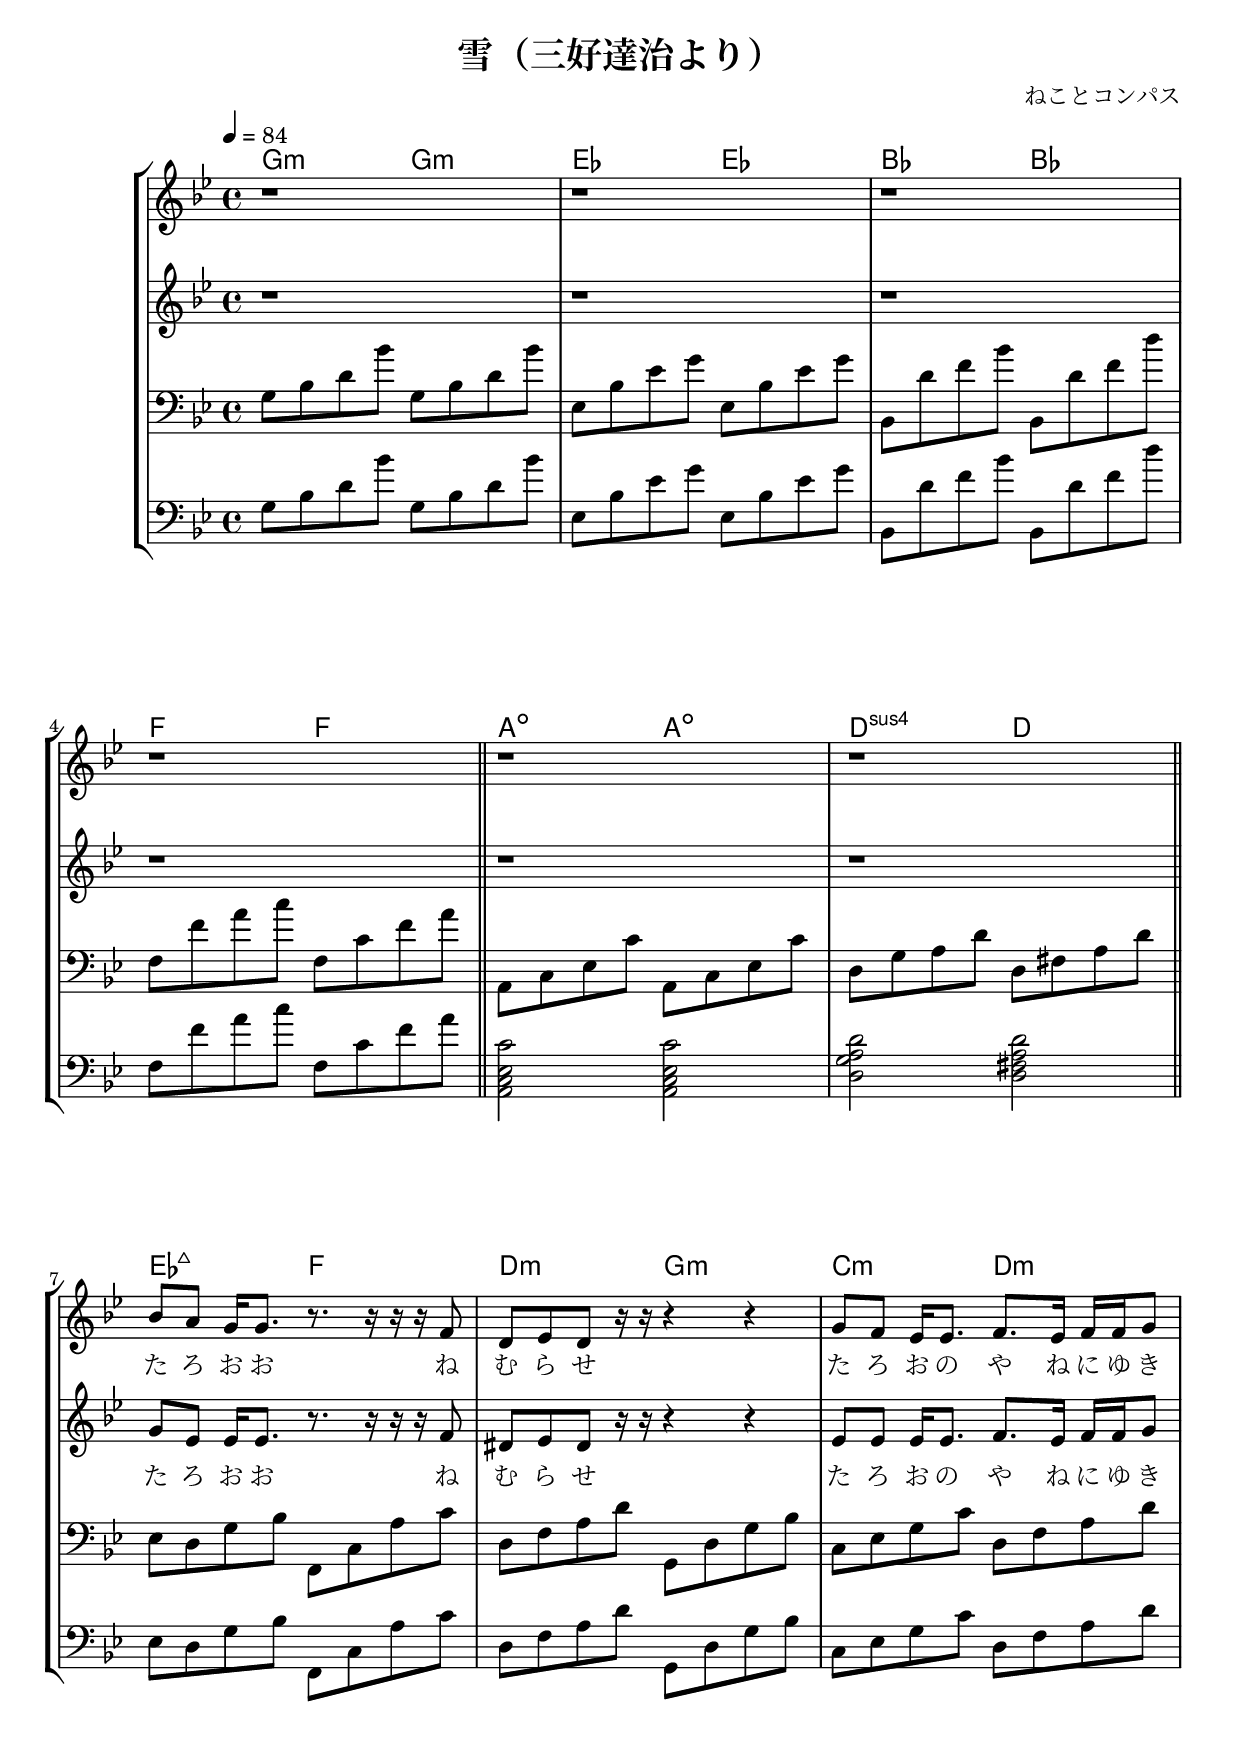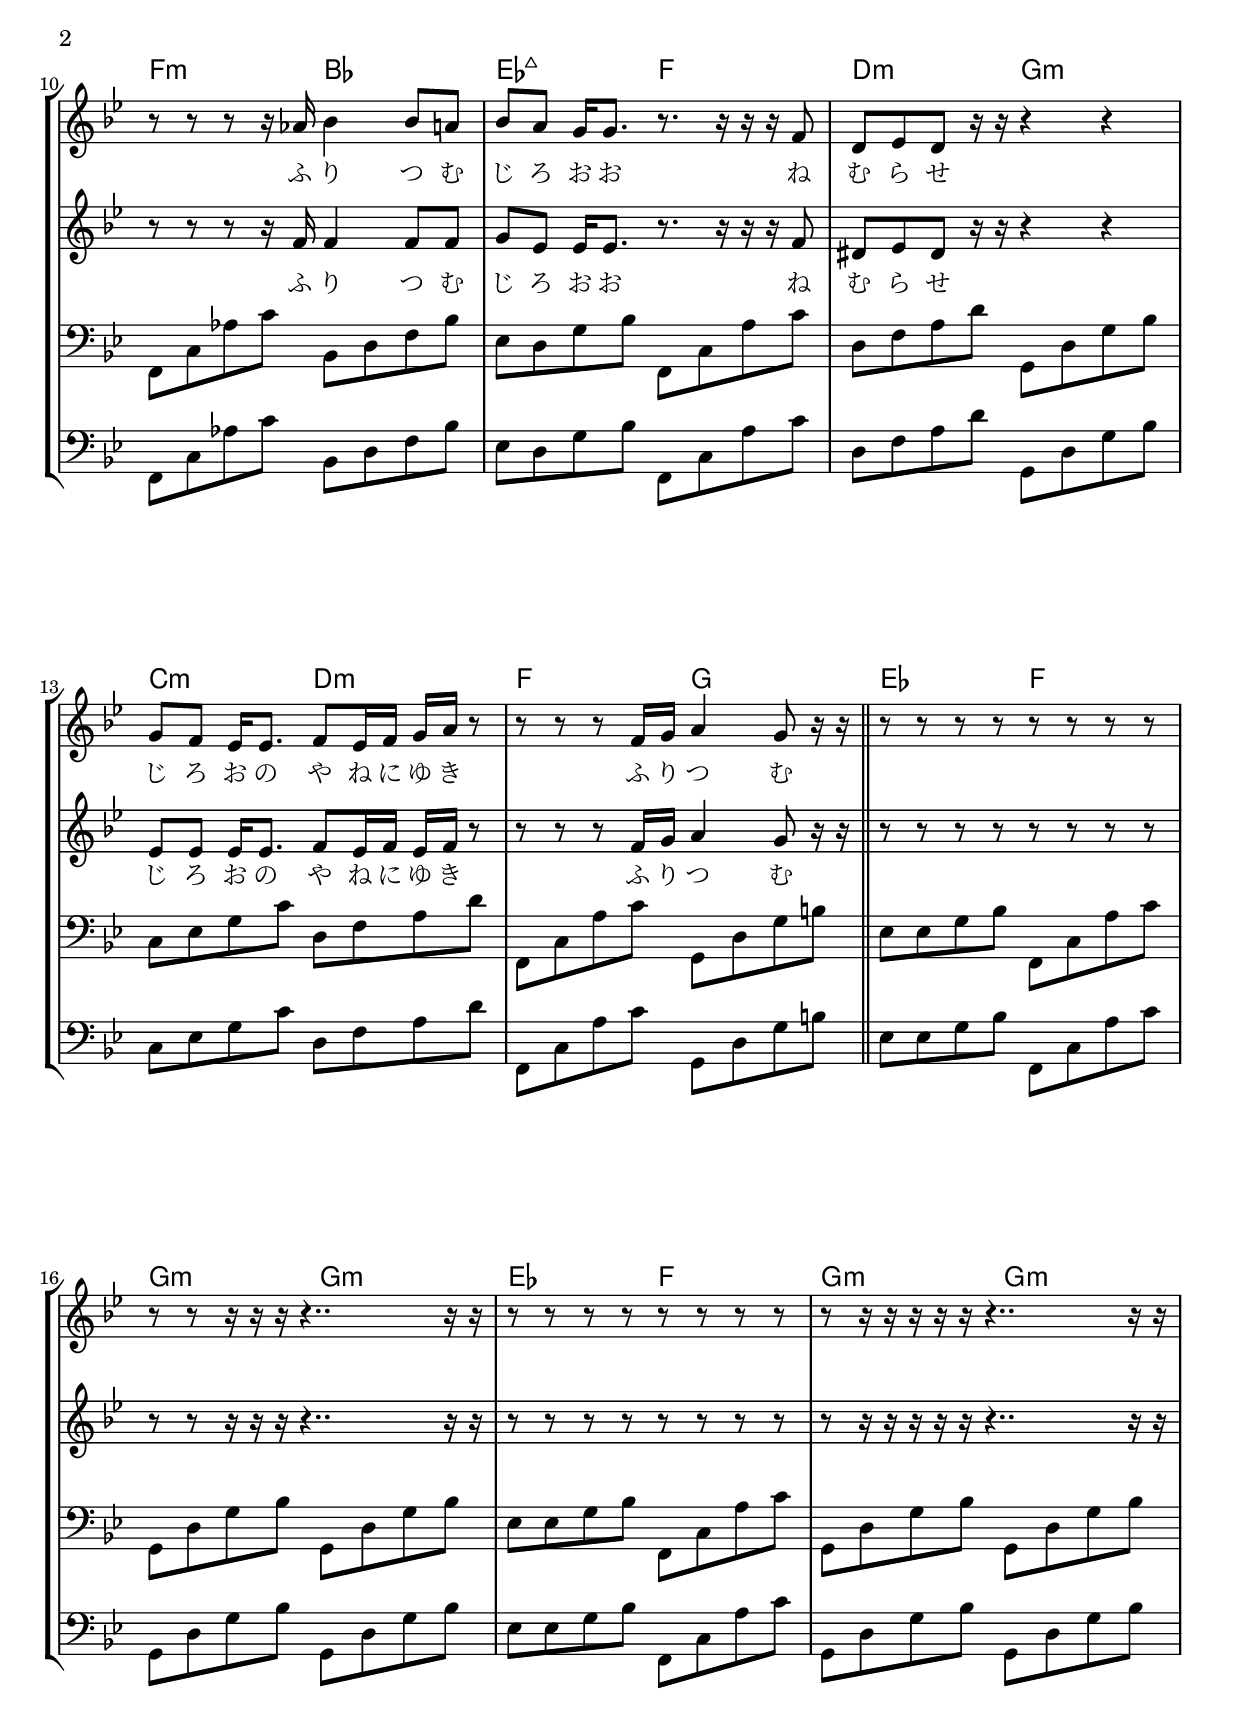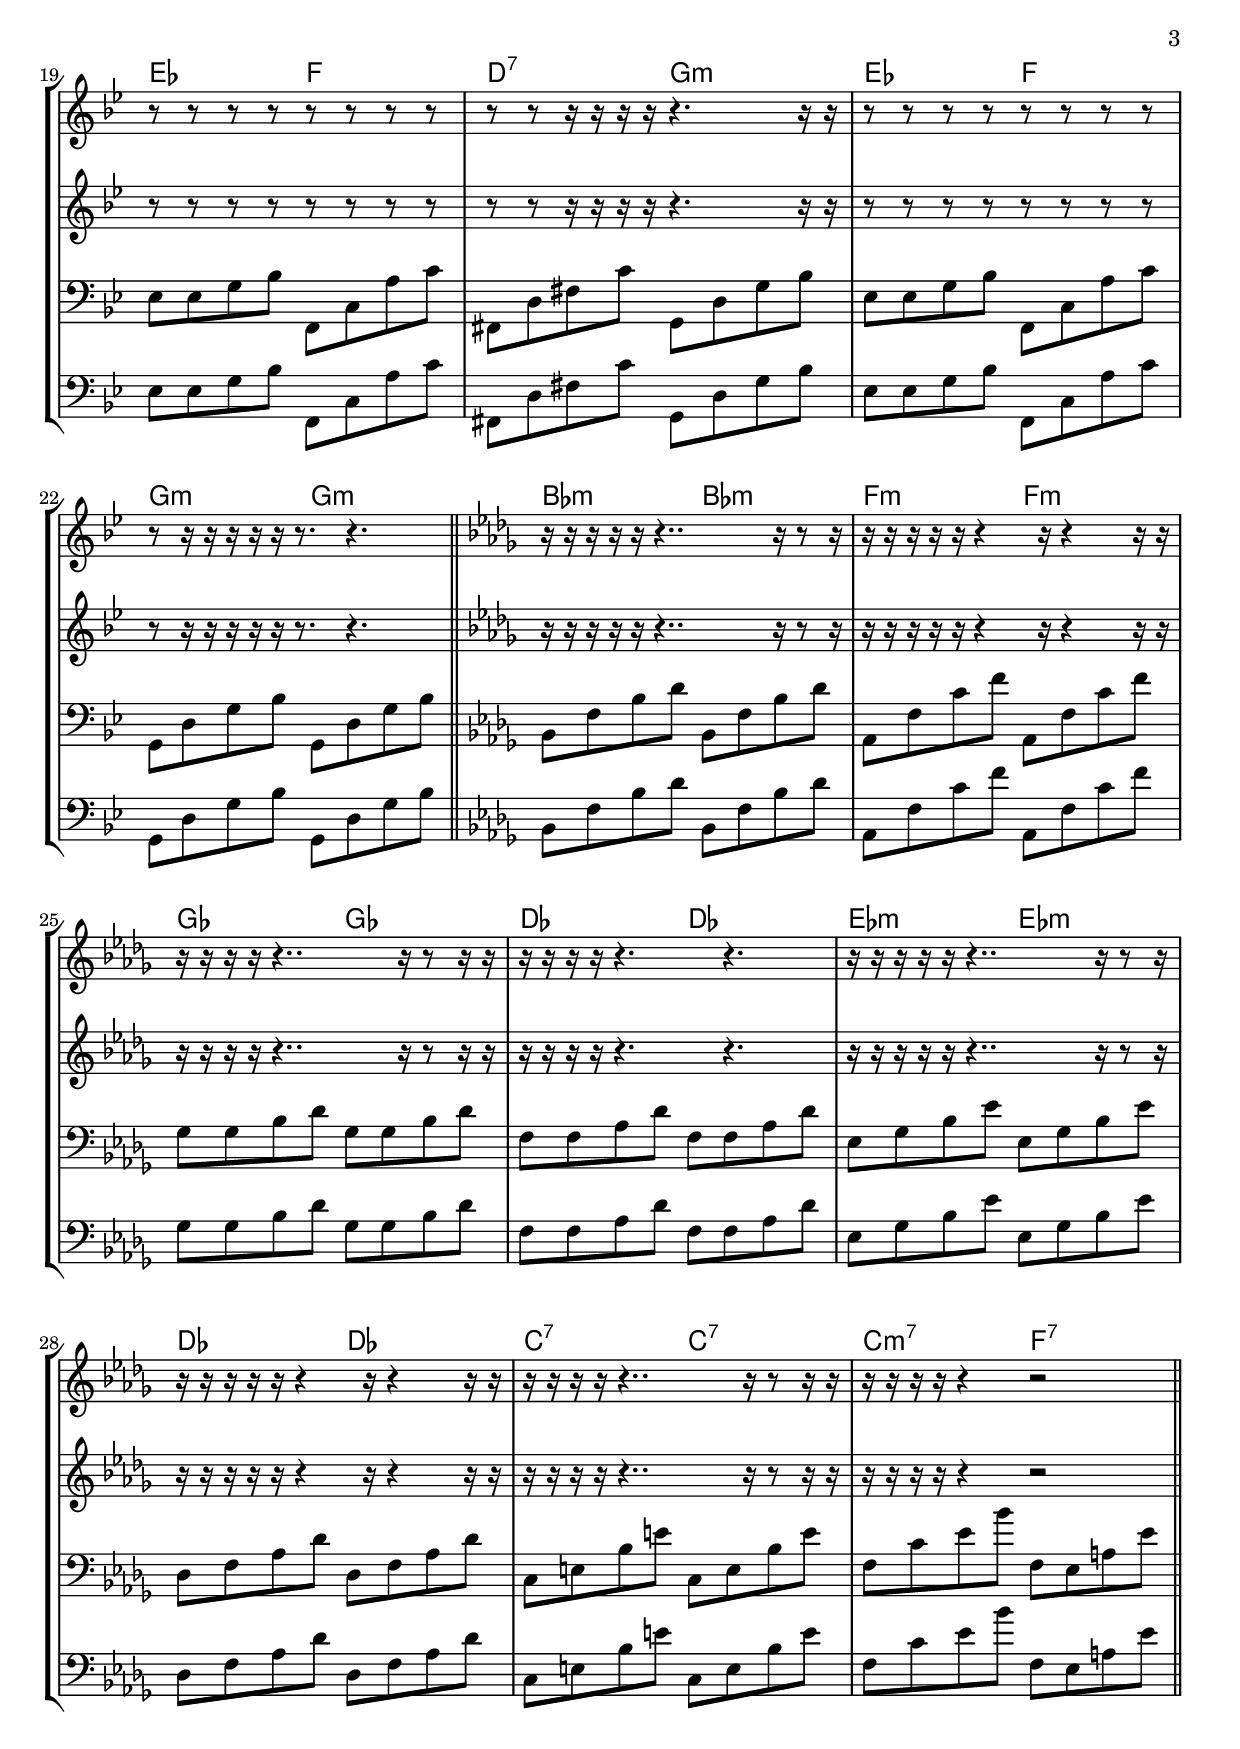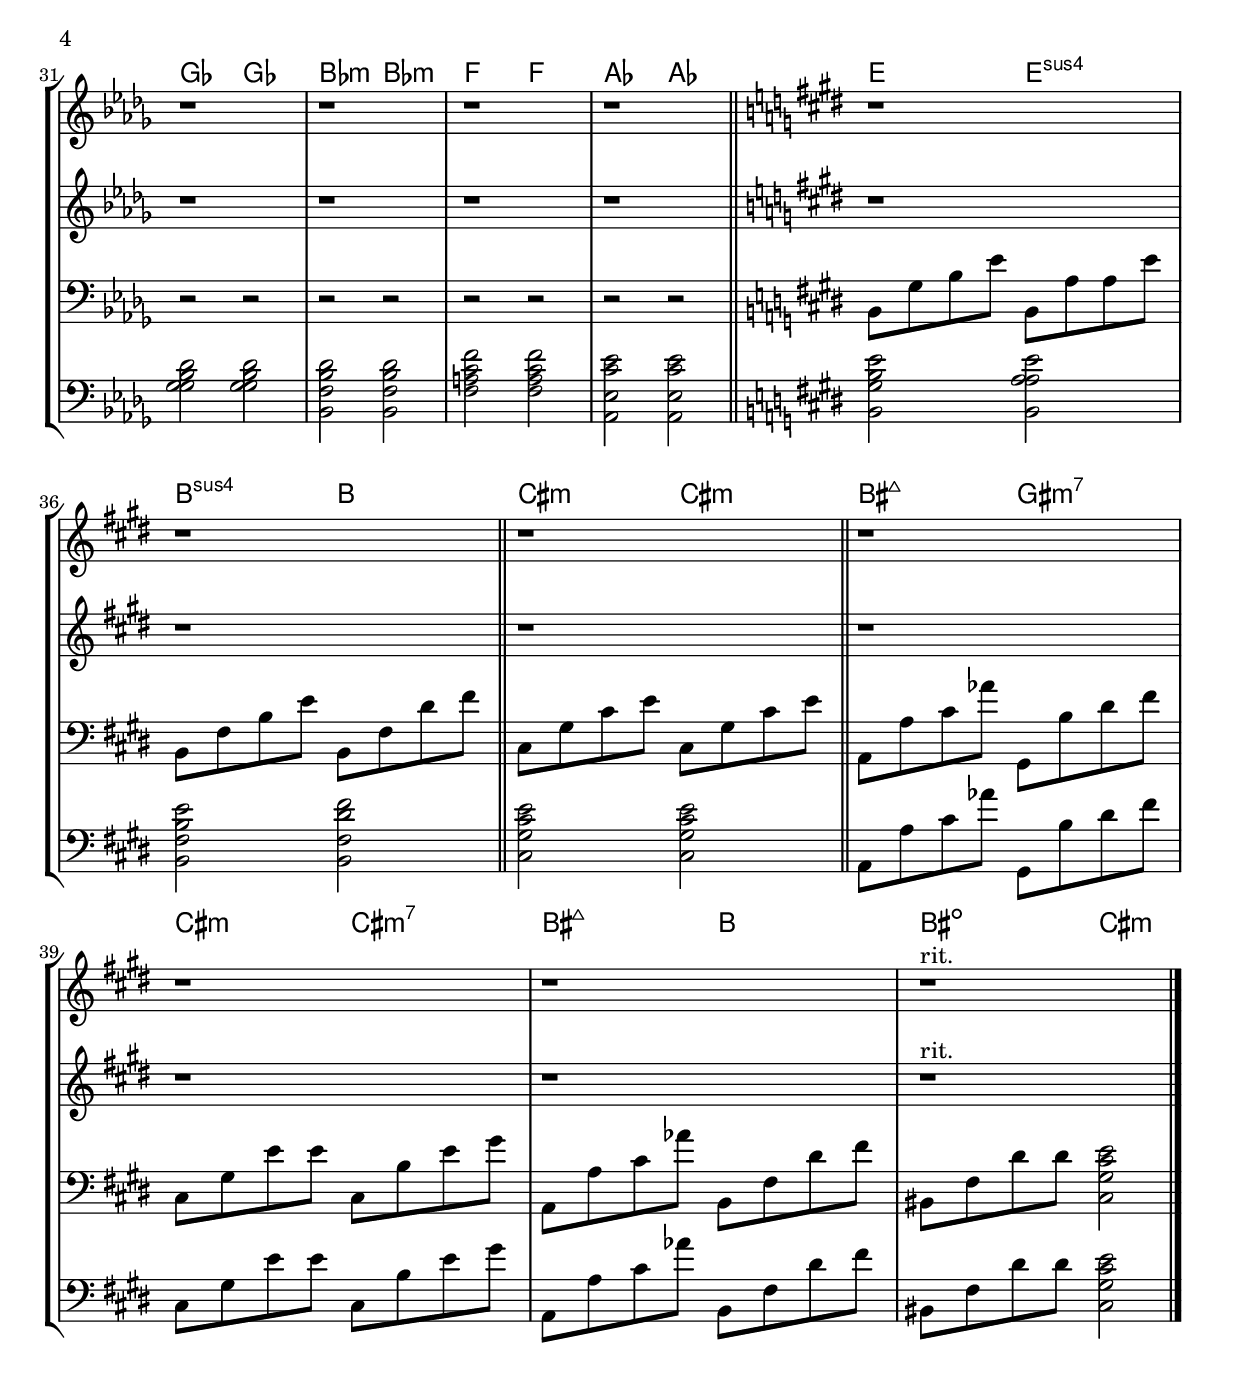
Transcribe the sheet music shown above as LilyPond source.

\version "2.12.1"

\header {
	title = \markup {雪（三好達治より）}
	composer = \markup \center-column {ねことコンパス}
}

harmony = \chordmode {
	g2:m g:m es es bes bes f f 

	a:dim a:dim d:sus4 d 

	es:maj7 f d:m g:m c:m d:m f:m bes es:maj7 f d:m g:m c:m d:m f g 

	es f g:m g:m es f g:m g:m es f d:7 g:m es f g:m g:m 

	bes:m bes:m f:m f:m ges ges des des es:m es:m des des c:7 c:7 c:m7 f:7 

	ges ges bes:m bes:m f f as as 

	e e:sus4 b:sus4 b 

	cis:m cis:m 

	bis:maj7 gis:min7 cis:m cis:min7 bis:maj7 b bis:dim cis:m 
}

melody = {
	\key bes \major
	\tempo 4 = 84
	r1 | r1 | r1 | r1   
	r1 | r1   
	\set Staff.midiInstrument = #"fss0.39"
	bes'8  a'8  g'16  g'8.  r8.  r16  r16  r16  f'8 
	d'8  es'8  d'8  r16  r16  r4  r4 
	g'8  f'8  es'16  es'8.  f'8.  es'16  f'16  f'16  g'8 
	r8  r8  r8  r16  as'16  bes'4  bes'8  a'8 
	bes'8  a'8  g'16  g'8.  r8.  r16  r16  r16  f'8 
	d'8  es'8  d'8  r16  r16  r4  r4 
	g'8  f'8  es'16  es'8.  f'8  es'16  f'16  g'16  a'16  r8 
	r8  r8  r8  f'16  g'16  a'4  g'8  	\set Staff.midiInstrument = #"Synthstrings 1"
	r16  r16 
	r8  r8  r8  r8  r8  r8  r8  r8 
	r8  r8  r16  r16  r16  r4..  r16  r16 
	r8  r8  r8  r8  r8  r8  r8  r8 
	r8  r16  r16  r16  r16  r16  r4..  r16  r16 
	r8  r8  r8  r8  r8  r8  r8  r8 
	r8  r8  r16  r16  r16  r16  r4.  r16  r16 
	r8  r8  r8  r8  r8  r8  r8  r8 
	r8  r16  r16  r16  r16  r16  r8.  	\set Staff.midiInstrument = #"String Ensemble 1"
	r4. 
		\key des \major
r16  r16  r16  r16  r16  r4..  r16  r8  r16 
	r16  r16  r16  r16  r16  r4~r16  r4  r16  r16 
	r16  r16  r16  r16  r4..  r16  r8  r16  r16 
	r16  r16  r16  r16  r4.  r4. 
	r16  r16  r16  r16  r16  r4..  r16  r8  r16 
	r16  r16  r16  r16  r16  r4~r16  r4  r16  r16 
	r16  r16  r16  r16  r4..  r16  r8  r16  r16 
	r16  r16  r16  r16  r4  	r2 	r1 | r1 | r1 | r1   
	\key e \major
	r1 | r1   
	r1   
	r1 | r1 | r1 | r1^"rit." \bar "|."
}

words = \lyricmode {
	
	
	た  ろ  お  お  ね  む  ら  せ  た  ろ  お  の  や  ね  に  ゆ  き  ふ  り  つ  む  じ  ろ  お  お  ね  む  ら  せ  じ  ろ  お  の  や  ね  に  ゆ  き  ふ  り  つ  む  
	
	
	
	
	
	
}

secondmelody = {
	\key bes \major
	\tempo 4 = 84
	r1 | r1 | r1 | r1   
	r1 | r1   
	\set Staff.midiInstrument = #"fss0.32"
	g'8  es'8  es'16  es'8.  r8.  r16  r16  r16  f'8 
	dis'8  es'8  dis'8  r16  r16  r4  r4 
	es'8  es'8  es'16  es'8.  f'8.  es'16  f'16  f'16  g'8 
	r8  r8  r8  r16  f'16  f'4  f'8  f'8 
	g'8  es'8  es'16  es'8.  r8.  r16  r16  r16  f'8 
	dis'8  es'8  dis'8  r16  r16  r4  r4 
	es'8  es'8  es'16  es'8.  f'8  es'16  f'16  es'16  f'16  r8 
	r8  r8  r8  f'16  g'16  a'4  g'8  	\set Staff.midiInstrument = #"Acoustic grand"
	r16  r16 
	r8  r8  r8  r8  r8  r8  r8  r8 
	r8  r8  r16  r16  r16  r4..  r16  r16 
	r8  r8  r8  r8  r8  r8  r8  r8 
	r8  r16  r16  r16  r16  r16  r4..  r16  r16 
	r8  r8  r8  r8  r8  r8  r8  r8 
	r8  r8  r16  r16  r16  r16  r4.  r16  r16 
	r8  r8  r8  r8  r8  r8  r8  r8 
	r8  r16  r16  r16  r16  r16  r8.  	\set Staff.midiInstrument = #"Pad 8 (sweep)"
	r4. 
		\key des \major
r16  r16  r16  r16  r16  r4..  r16  r8  r16 
	r16  r16  r16  r16  r16  r4~r16  r4  r16  r16 
	r16  r16  r16  r16  r4..  r16  r8  r16  r16 
	r16  r16  r16  r16  r4.  r4. 
	r16  r16  r16  r16  r16  r4..  r16  r8  r16 
	r16  r16  r16  r16  r16  r4~r16  r4  r16  r16 
	r16  r16  r16  r16  r4..  r16  r8  r16  r16 
	r16  r16  r16  r16  r4  	r2 	r1 | r1 | r1 | r1   
	\key e \major
	r1 | r1   
	r1   
	r1 | r1 | r1 | r1^"rit." \bar "|."
}

secondwords = \lyricmode {
	
	
	た  ろ  お  お  ね  む  ら  せ  た  ろ  お  の  や  ね  に  ゆ  き  ふ  り  つ  む  じ  ろ  お  お  ね  む  ら  せ  じ  ろ  お  の  や  ね  に  ゆ  き  ふ  り  つ  む  
	
	
	
	
	
	
}

tempochange = {
	\tempo 4 = 84
	r1 | r1 | r1 | r1 \bar "||"
	\tempo 4 = 84
	r1 | r1 \bar "||"
	\tempo 4 = 84
	r1 | r1 | r1 | r1 | r1 | r1 | r1 | r1 \bar "||"
	\tempo 4 = 84
	r1 | r1 | r1 | r1 | r1 | r1 | r1 | r1 \bar "||"
	\tempo 4 = 84
	r1 | r1 | r1 | r1 | r1 | r1 | r1 | r1 \bar "||"
	\tempo 4 = 84
	r1 | r1 | r1 | r1 \bar "||"
	\tempo 4 = 84
	r1 | r1 \bar "||"
	\tempo 4 = 84
	r1 \bar "||"
	\tempo 4 = 84
	r1 | r1 | r1 | \tempo 4 = 63 r2 \tempo 4 = 56 r2 \bar "|."
}

mainacc = {
	\clef bass
	\set Staff.midiInstrument = #"Acoustic grand"
	\key bes \major
	\tempo 4 = 84
	g8 bes8 d'8 bes'8
	g8 bes8 d'8 bes'8
	es8 bes8 es'8 g'8
	es8 bes8 es'8 g'8
	bes,8 d'8 f'8 bes'8
	bes,8 d'8 f'8 d''8
	f8 f'8 a'8 c''8
	f8 c'8 f'8 a'8
	\bar "||"

	\set Staff.midiInstrument = #"FX 4 (atmosphere)"
	a,8 c8 es8 c'8
	a,8 c8 es8 c'8
	d8 g8 a8 d'8
	d8 fis8 a8 d'8
	\bar "||"

	\set Staff.midiInstrument = #"Electric Guitar (clean)"
	es8 d8 g8 bes8
	f,8 c8 a8 c'8
	d8 f8 a8 d'8
	g,8 d8 g8 bes8
	c8 es8 g8 c'8
	d8 f8 a8 d'8
	f,8 c8 as8 c'8
	bes,8 d8 f8 bes8
	es8 d8 g8 bes8
	f,8 c8 a8 c'8
	d8 f8 a8 d'8
	g,8 d8 g8 bes8
	c8 es8 g8 c'8
	d8 f8 a8 d'8
	f,8 c8 a8 c'8
	g,8 d8 g8 b8
	\bar "||"

	\set Staff.midiInstrument = #"FX 4 (atmosphere)"
	es8 es8 g8 bes8
	f,8 c8 a8 c'8
	g,8 d8 g8 bes8
	g,8 d8 g8 bes8
	es8 es8 g8 bes8
	f,8 c8 a8 c'8
	g,8 d8 g8 bes8
	g,8 d8 g8 bes8
	es8 es8 g8 bes8
	f,8 c8 a8 c'8
	fis,8 d8 fis8 c'8
	g,8 d8 g8 bes8
	es8 es8 g8 bes8
	f,8 c8 a8 c'8
	g,8 d8 g8 bes8
	g,8 d8 g8 bes8
	\bar "||"

	\set Staff.midiInstrument = #"FX 4 (atmosphere)"
	\key des \major
	bes,8 f8 bes8 des'8
	bes,8 f8 bes8 des'8
	as,8 f8 c'8 f'8
	as,8 f8 c'8 f'8
	ges8 ges8 bes8 des'8
	ges8 ges8 bes8 des'8
	f8 f8 as8 des'8
	f8 f8 as8 des'8
	es8 ges8 bes8 es'8
	es8 ges8 bes8 es'8
	des8 f8 as8 des'8
	des8 f8 as8 des'8
	c8 e8 bes8 e'8
	c8 e8 bes8 e'8
	f8 c'8 es'8 bes'8
	f8 es8 a8 es'8
	\bar "||"

	\set Staff.midiInstrument = #"Pad 3 (polysynth)"
	r2
	r2
	r2
	r2
	r2
	r2
	r2
	r2
	\bar "||"

	\set Staff.midiInstrument = #"Acoustic grand"
	\key e \major
	b,8 gis8 b8 e'8
	b,8 a8 a8 e'8
	b,8 fis8 b8 e'8
	b,8 fis8 dis'8 fis'8
	\bar "||"

	\set Staff.midiInstrument = #"Synthbrass 1"
	cis8 gis8 cis'8 e'8
	cis8 gis8 cis'8 e'8
	\bar "||"

	\set Staff.midiInstrument = #"Pad 2 (warm)"
	a,8 a8 cis'8 as'8
	gis,8 b8 dis'8 fis'8
	cis8 gis8 e'8 e'8
	cis8 b8 e'8 gis'8
	a,8 a8 cis'8 as'8
	b,8 fis8 dis'8 fis'8
	bis,8 fis8 dis'8 dis'8
	<cis gis cis' e'>2
	\bar "|."
}

subacc = {
	\clef bass
	\set Staff.midiInstrument = #"Pad 3 (polysynth)"
	\key bes \major
	\tempo 4 = 84
	g8 bes8 d'8 bes'8
	g8 bes8 d'8 bes'8
	es8 bes8 es'8 g'8
	es8 bes8 es'8 g'8
	bes,8 d'8 f'8 bes'8
	bes,8 d'8 f'8 d''8
	f8 f'8 a'8 c''8
	f8 c'8 f'8 a'8
	\bar "||"

	\set Staff.midiInstrument = #"Electric Guitar (clean)"
	<a, c es c'>2
	<a, c es c'>2
	<d g a d'>2
	<d fis a d'>2
	\bar "||"

	\set Staff.midiInstrument = #"Pad 4 (choir)"
	es8 d8 g8 bes8
	f,8 c8 a8 c'8
	d8 f8 a8 d'8
	g,8 d8 g8 bes8
	c8 es8 g8 c'8
	d8 f8 a8 d'8
	f,8 c8 as8 c'8
	bes,8 d8 f8 bes8
	es8 d8 g8 bes8
	f,8 c8 a8 c'8
	d8 f8 a8 d'8
	g,8 d8 g8 bes8
	c8 es8 g8 c'8
	d8 f8 a8 d'8
	f,8 c8 a8 c'8
	g,8 d8 g8 b8
	\bar "||"

	\set Staff.midiInstrument = #"Electric Guitar (clean)"
	es8 es8 g8 bes8
	f,8 c8 a8 c'8
	g,8 d8 g8 bes8
	g,8 d8 g8 bes8
	es8 es8 g8 bes8
	f,8 c8 a8 c'8
	g,8 d8 g8 bes8
	g,8 d8 g8 bes8
	es8 es8 g8 bes8
	f,8 c8 a8 c'8
	fis,8 d8 fis8 c'8
	g,8 d8 g8 bes8
	es8 es8 g8 bes8
	f,8 c8 a8 c'8
	g,8 d8 g8 bes8
	g,8 d8 g8 bes8
	\bar "||"

	\set Staff.midiInstrument = #"Electric Guitar (clean)"
	\key des \major
	bes,8 f8 bes8 des'8
	bes,8 f8 bes8 des'8
	as,8 f8 c'8 f'8
	as,8 f8 c'8 f'8
	ges8 ges8 bes8 des'8
	ges8 ges8 bes8 des'8
	f8 f8 as8 des'8
	f8 f8 as8 des'8
	es8 ges8 bes8 es'8
	es8 ges8 bes8 es'8
	des8 f8 as8 des'8
	des8 f8 as8 des'8
	c8 e8 bes8 e'8
	c8 e8 bes8 e'8
	f8 c'8 es'8 bes'8
	f8 es8 a8 es'8
	\bar "||"

	\set Staff.midiInstrument = #"Electric Piano 1"
	<ges ges bes des'>2
	<ges ges bes des'>2
	<bes, f bes des'>2
	<bes, f bes des'>2
	<f a c' f'>2
	<f a c' f'>2
	<as, es c' es'>2
	<as, es c' es'>2
	\bar "||"

	\set Staff.midiInstrument = #"FX 4 (atmosphere)"
	\key e \major
	<b, gis b e'>2
	<b, a a e'>2
	<b, fis b e'>2
	<b, fis dis' fis'>2
	\bar "||"

	\set Staff.midiInstrument = #"Acoustic grand"
	<cis gis cis' e'>2
	<cis gis cis' e'>2
	\bar "||"

	\set Staff.midiInstrument = #"Electric Grand"
	a,8 a8 cis'8 as'8
	gis,8 b8 dis'8 fis'8
	cis8 gis8 e'8 e'8
	cis8 b8 e'8 gis'8
	a,8 a8 cis'8 as'8
	b,8 fis8 dis'8 fis'8
	bis,8 fis8 dis'8 dis'8
	<cis gis cis' e'>2
	\bar "|."
}

percA = {
	\drummode {
	r1 |r1 |r1 |r1 \bar "||"
	r1  |r2 r8 hho4 hho8  \bar "||"
	cymr4 cymr4 cymr4 cymr4  |cymr4 cymr8 cymr16 cymr16 cymr4 cymr4  |cymr4 cymr4 cymr4 cymr4  |cymr4 cymr2.  |cymr4 cymr4 cymr4 cymr4  |cymr4 cymr8 cymr16 cymr16 cymr4 cymr4  |cymr4 cymr4 cymr4 cymr4  |cymr4 cymr2.  \bar "||"
	r1  |r1  |r1  |r1  |r1  |r1  |r1  |r2 r8 hho4 hho8  \bar "||"
	cymr4 cymr4 cymr4 cymr4  |cymr4 cymr8 cymr16 cymr16 cymr4 cymr4  |cymr4 cymr4 cymr4 cymr4  |cymr4 cymr2.  |cymr4 cymr4 cymr4 cymr4  |cymr4 cymr8 cymr16 cymr16 cymr4 cymr4  |cymr4 cymr4 cymr4 cymr4  |cymr4 cymr2.  \bar "||"
	r1  |r1  |r1  |r2 r8 hho4 hho8  \bar "||"
	r1  |r2 r8 hho4 hho8  \bar "||"
	r2. hho4  \bar "||"
	hh8 hh8 hh8 hh8 hh8 hh8 hh8 hh8  |hh8 hh8 hh8 hh8 hh4 hh8 hh8  |hh8 hh8 hh8 hh8 hh8 hh8 hh8 hh8  |r8 hh2. r8  \bar "|."
	}
}

percB = {
	\drummode {
	r1 |r1 |r1 |r1 \bar "||"
	r4. hhp2 hhp8  |hhp4 hhp4 hhp4 hhp4  \bar "||"
	r2 sn2  |r2 sn2  |r2 sn2  |r8 sn8 sn2.  |r2 sn2  |r2 sn2  |r2 sn2  |r8 sn8 sn2.  \bar "||"
	r4. hhp2 hhp8  |r4. hhp2 hhp8  |r4. hhp2 hhp8  |r4. hhp2 hhp8  |r4. hhp2 hhp8  |r4. hhp2 hhp8  |r4. hhp2 hhp8  |hhp4 hhp4 hhp4 hhp4  \bar "||"
	r2 sn2  |r2 sn2  |r2 sn2  |r8 sn8 sn2.  |r2 sn2  |r2 sn2  |r2 sn2  |r8 sn8 sn2.  \bar "||"
	r4. hhp2 hhp8  |r4. hhp2 hhp8  |r4. hhp2 hhp8  |hhp4 hhp4 hhp4 hhp4  \bar "||"
	r4. hhp2 hhp8  |hhp4 hhp4 hhp4 hhp4  \bar "||"
	r16 hhp16 hhp8 hhp16 hhp8 hhp2 hhp16  \bar "||"
	r4 sn8. sn8 sn8. sn8. sn16  |r4 sn8. sn8 sn8. sn4  |r4 sn8. sn8 sn8. sn8. sn16  |r4 sn2 sn4  \bar "|."
	}
}

percC = {
	\drummode {
	r1 |r1 |r1 |r1 \bar "||"
	hh4 hh4 hh4 hh4  |r4. hh2 r8  \bar "||"
	bd2. r8 bd8  |bd2. r8 bd8  |bd2. r8 bd8  |bd4. bd8 bd4. bd8  |bd2. r8 bd8  |bd2. r8 bd8  |bd2. r8 bd8  |bd2 r8 bd4.  \bar "||"
	hh4 hh4 hh4 hh4  |hh4 hh4 hh4 hh4  |hh4 hh4 hh4 hh4  |hh4 hh4 hh4 hh4  |hh4 hh4 hh4 hh4  |hh4 hh4 hh4 hh4  |hh4 hh4 hh4 hh4  |r4. hh2 r8  \bar "||"
	bd2. r8 bd8  |bd2. r8 bd8  |bd2. r8 bd8  |bd4. bd8 bd4. bd8  |bd2. r8 bd8  |bd2. r8 bd8  |bd2. r8 bd8  |bd2 r8 bd4.  \bar "||"
	hh4 hh4 hh4 hh4  |hh4 hh4 hh4 hh4  |hh4 hh4 hh4 hh4  |r4. hh2 r8  \bar "||"
	hh4 hh4 hh4 hh4  |r4. hh2 r8  \bar "||"
	hh8. hh8. hh4 hh4 hh8  \bar "||"
	bd8 bd4 bd2 bd8  |bd8 bd2 bd4.  |bd8 bd4 bd2 bd8  |bd8 bd4. bd4. bd8  \bar "|."
	}
}

percD = {
	\drummode {
	r1 |r1 |r1 |r1 \bar "||"
	bd2. r8 bd8  |bd8. bd4. r16 bd4 bd8  \bar "||"
	r1 |r1 |r1 |r2 r8 tommh8 tommh4  |r1 |r1 |r1 |r8. tommh8. tommh2 r8  \bar "||"
	bd2. r8 bd8  |bd8. bd8. bd2 bd8  |bd2. r8 bd8  |bd8. bd8. bd2 bd8  |bd2. r8 bd8  |bd8. bd8. bd2 bd8  |bd2. r8 bd8  |bd8. bd4. r16 bd4 bd8  \bar "||"
	r1 |r1 |r1 |r2 r8 tommh8 tommh4  |r1 |r1 |r1 |r8. tommh8. tommh2 r8  \bar "||"
	bd2. r8 bd8  |bd8. bd8. bd2 bd8  |bd2. r8 bd8  |bd8. bd4. r16 bd4 bd8  \bar "||"
	bd2. r8 bd8  |bd8. bd4. r16 bd4 bd8  \bar "||"
	r2 ss2  \bar "||"
	r1  |r2 r8 hho4.  |r1  |r4. r16 hho2 r16  \bar "|."
	}
}

percE = {
	\drummode {
	r1 |r1 |r1 |r1 \bar "||"
	r1 | r1 \bar "||"
	r1 |r1 |r1 |r2. r8 toml8  |r1 |r1 |r1 |r2. toml8 toml8  \bar "||"
	r1 | r1 | r1 | r1 | r1 | r1 | r1 | r1 \bar "||"
	r1 |r1 |r1 |r2. r8 toml8  |r1 |r1 |r1 |r2. toml8 toml8  \bar "||"
	r1 | r1 | r1 | r1 \bar "||"
	r1 | r1 \bar "||"
	bd4. bd4 bd4.  \bar "||"
	r1 |r1 |r1 |cymc1  \bar "|."
	}
}

percF = {
	\drummode {
	r1 | r1 | r1 | r1 \bar "||"
	r1 | r1 \bar "||"
	r1 |r1 |r1 |r1 |r1 |r1 |r1 |hho1  \bar "||"
	r1 | r1 | r1 | r1 | r1 | r1 | r1 | r1 \bar "||"
	r1 |r1 |r1 |r1 |r1 |r1 |r1 |hho1  \bar "||"
	r1 | r1 | r1 | r1 \bar "||"
	r1 | r1 \bar "||"
	r1 \bar "||"
	r1 |r1 |r1 |r4 r16 tommh16 tommh4. tommh4  \bar "|."
	}
}

percG = {
	\drummode {
	r1 | r1 | r1 | r1 \bar "||"
	r1 | r1 \bar "||"
	r1 | r1 | r1 | r1 | r1 | r1 | r1 | r1 \bar "||"
	r1 | r1 | r1 | r1 | r1 | r1 | r1 | r1 \bar "||"
	r1 | r1 | r1 | r1 | r1 | r1 | r1 | r1 \bar "||"
	r1 | r1 | r1 | r1 \bar "||"
	r1 | r1 \bar "||"
	r1 \bar "||"
	r1 |r1 |r1 |r4. r16 tomml4. tomml8.  \bar "|."
	}
}

percH = {
	\drummode {
	r1 | r1 | r1 | r1 \bar "||"
	r1 | r1 \bar "||"
	r1 | r1 | r1 | r1 | r1 | r1 | r1 | r1 \bar "||"
	r1 | r1 | r1 | r1 | r1 | r1 | r1 | r1 \bar "||"
	r1 | r1 | r1 | r1 | r1 | r1 | r1 | r1 \bar "||"
	r1 | r1 | r1 | r1 \bar "||"
	r1 | r1 \bar "||"
	r1 \bar "||"
	r1 |r1 |r1 |r2 r16 toml8 toml4 r16  \bar "|."
	}
}

percI = {
	\drummode {
	r1 | r1 | r1 | r1 \bar "||"
	r1 | r1 \bar "||"
	r1 | r1 | r1 | r1 | r1 | r1 | r1 | r1 \bar "||"
	r1 | r1 | r1 | r1 | r1 | r1 | r1 | r1 \bar "||"
	r1 | r1 | r1 | r1 | r1 | r1 | r1 | r1 \bar "||"
	r1 | r1 | r1 | r1 \bar "||"
	r1 | r1 \bar "||"
	r1 \bar "||"
	r1 |r1 |r1 |r2 r8 tomfh4 tomfh8  \bar "|."
	}
}

\score {
	<<
		\new StaffGroup <<
			\new ChordNames {\harmony}
			\new Voice = "melody" {\melody}
			\new Lyrics \lyricsto "melody" \words
			\new Voice = "secondmelody" {\secondmelody}
			\new Lyrics \lyricsto "secondmelody" \secondwords
			\new Staff = "mainacc" {\mainacc}
			\new Staff = "subacc" {\subacc}
		>>
	>>
	\layout { }
}
